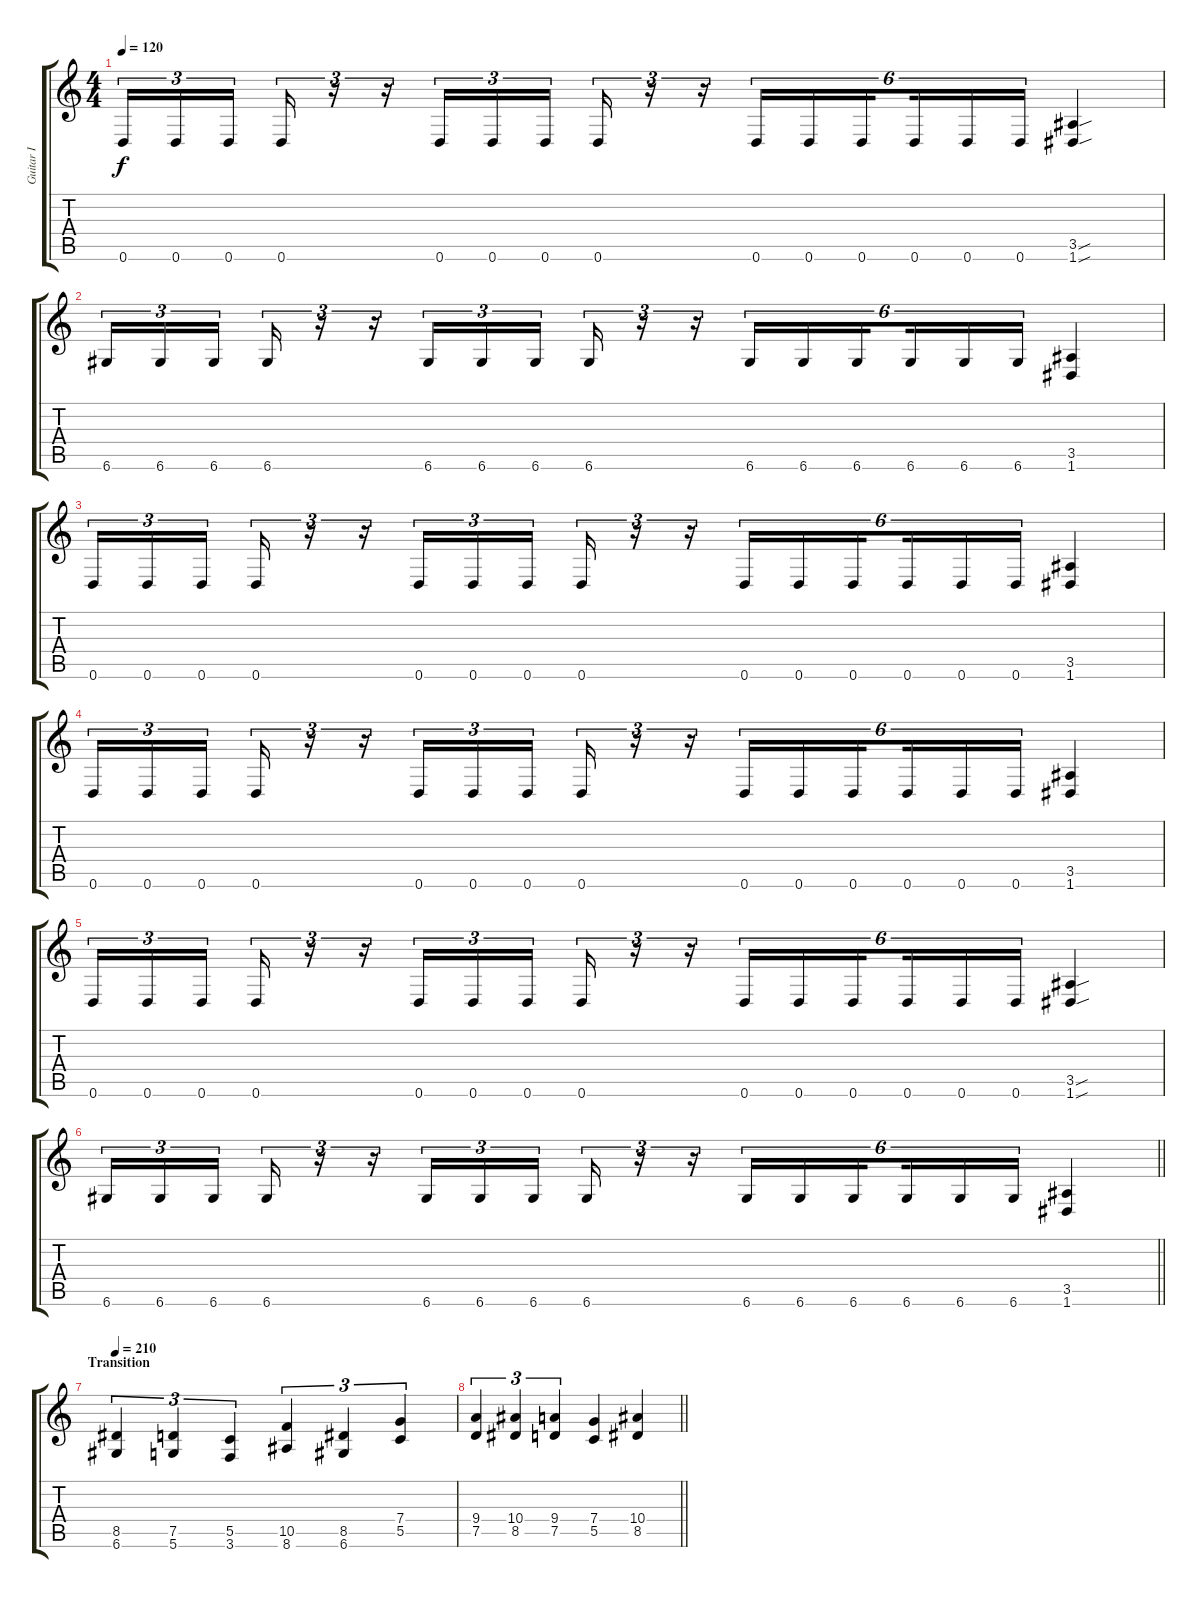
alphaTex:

\track ("Guitar I" "Guitar I") {instrument distortionguitar}
\staff {score tabs}
\tuning (D4 A3 F3 C3 G2 D2) {hide}
\ts (4 4)
\tempo 120
\clef g2
\ks c
0.6.16{tu (3 2) dy f} 0.6.16{tu (3 2)} 0.6.16{tu (3 2) beam splitsecondary} 0.6.16{tu (3 2)} r.16{tu (3 2)} r.16{tu (3 2)} 0.6.16{tu (3 2)} 0.6.16{tu (3 2)} 0.6.16{tu (3 2) beam splitsecondary} 0.6.16{tu (3 2)} r.16{tu (3 2)} r.16{tu (3 2)} 0.6.16{tu (6 4)} 0.6.16{tu (6 4)} 0.6.16{tu (6 4) beam splitsecondary} 0.6.16{tu (6 4)} 0.6.16{tu (6 4)} 0.6.16{tu (6 4)} (3.5{sou} 1.6{sou}).4 |
6.6.16{tu (3 2)} 6.6.16{tu (3 2)} 6.6.16{tu (3 2) beam splitsecondary} 6.6.16{tu (3 2)} r.16{tu (3 2)} r.16{tu (3 2)} 6.6.16{tu (3 2)} 6.6.16{tu (3 2)} 6.6.16{tu (3 2) beam splitsecondary} 6.6.16{tu (3 2)} r.16{tu (3 2)} r.16{tu (3 2)} 6.6.16{tu (6 4)} 6.6.16{tu (6 4)} 6.6.16{tu (6 4) beam splitsecondary} 6.6.16{tu (6 4)} 6.6.16{tu (6 4)} 6.6.16{tu (6 4)} (3.5 1.6).4 |
0.6.16{tu (3 2)} 0.6.16{tu (3 2)} 0.6.16{tu (3 2) beam splitsecondary} 0.6.16{tu (3 2)} r.16{tu (3 2)} r.16{tu (3 2)} 0.6.16{tu (3 2)} 0.6.16{tu (3 2)} 0.6.16{tu (3 2) beam splitsecondary} 0.6.16{tu (3 2)} r.16{tu (3 2)} r.16{tu (3 2)} 0.6.16{tu (6 4)} 0.6.16{tu (6 4)} 0.6.16{tu (6 4) beam splitsecondary} 0.6.16{tu (6 4)} 0.6.16{tu (6 4)} 0.6.16{tu (6 4)} (3.5 1.6).4 |
0.6.16{tu (3 2)} 0.6.16{tu (3 2)} 0.6.16{tu (3 2) beam splitsecondary} 0.6.16{tu (3 2)} r.16{tu (3 2)} r.16{tu (3 2)} 0.6.16{tu (3 2)} 0.6.16{tu (3 2)} 0.6.16{tu (3 2) beam splitsecondary} 0.6.16{tu (3 2)} r.16{tu (3 2)} r.16{tu (3 2)} 0.6.16{tu (6 4)} 0.6.16{tu (6 4)} 0.6.16{tu (6 4) beam splitsecondary} 0.6.16{tu (6 4)} 0.6.16{tu (6 4)} 0.6.16{tu (6 4)} (3.5 1.6).4 |
0.6.16{tu (3 2)} 0.6.16{tu (3 2)} 0.6.16{tu (3 2) beam splitsecondary} 0.6.16{tu (3 2)} r.16{tu (3 2)} r.16{tu (3 2)} 0.6.16{tu (3 2)} 0.6.16{tu (3 2)} 0.6.16{tu (3 2) beam splitsecondary} 0.6.16{tu (3 2)} r.16{tu (3 2)} r.16{tu (3 2)} 0.6.16{tu (6 4)} 0.6.16{tu (6 4)} 0.6.16{tu (6 4) beam splitsecondary} 0.6.16{tu (6 4)} 0.6.16{tu (6 4)} 0.6.16{tu (6 4)} (3.5{sou} 1.6{sou}).4 |
\barLineRight lightlight
6.6.16{tu (3 2)} 6.6.16{tu (3 2)} 6.6.16{tu (3 2) beam splitsecondary} 6.6.16{tu (3 2)} r.16{tu (3 2)} r.16{tu (3 2)} 6.6.16{tu (3 2)} 6.6.16{tu (3 2)} 6.6.16{tu (3 2) beam splitsecondary} 6.6.16{tu (3 2)} r.16{tu (3 2)} r.16{tu (3 2)} 6.6.16{tu (6 4)} 6.6.16{tu (6 4)} 6.6.16{tu (6 4) beam splitsecondary} 6.6.16{tu (6 4)} 6.6.16{tu (6 4)} 6.6.16{tu (6 4)} (3.5 1.6).4 |
\section ("" "Transition")
\tempo 210
(8.5 6.6).4{tu (3 2)} (7.5 5.6).4{tu (3 2)} (5.5 3.6).4{tu (3 2)} (10.5 8.6).4{tu (3 2)} (8.5 6.6).4{tu (3 2)} (7.4 5.5).4{tu (3 2)} |
\barLineRight lightlight
(9.4 7.5).4{tu (3 2)} (10.4 8.5).4{tu (3 2)} (9.4 7.5).4{tu (3 2)} (7.4 5.5).4 (10.4 8.5).4
